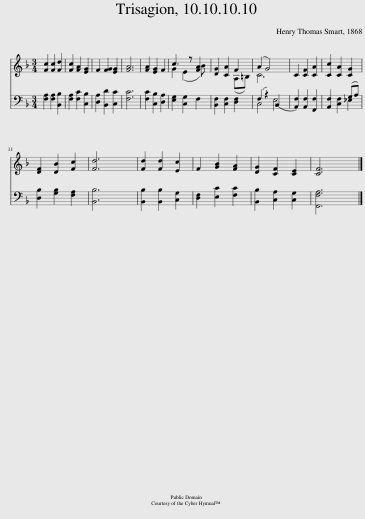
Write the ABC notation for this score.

X:1
%%score ( 1 2 ) ( 3 4 )
L:1/8
M:3/4
I:linebreak $
K:F
V:1 treble
V:2 treble
V:3 bass
V:4 bass
V:1
 [Fc]2 [Fc]2 [Fd]2 | [Fc]2 [FA]2 [EG]2 | F2 [FG]2 [EG]2 | [FA]6 | [FA]2 [EG]2 F2 | %5
 c3 z [FA]2 | [DG]2 [CA]2 F2 | (A2 G4) x2 | C2 [CF]2 [CA]2 | [Cc]2 [CA]2 [CG]2 |$ %10
 [DF]2 [DB]2 [Fc]2 | [Fd]6 | [Fd]2 [Fd]2 [Ec]2 | F2 [GB]2 [FA]2 | [DG]2 [CF]2 [CE]2 | %15
 [CF]6 |] %16
V:2
 x6 | x6 | x6 | x6 | x6 | %5
 G2 (E2 B) x | x4 (A,=B,) | C6 x2 | x6 | x6 |$ %10
 x6 | x6 | x6 | x6 | x6 | %15
 x6 |] %16
V:3
 [F,A,]2 [F,A,]2 [B,,B,]2 | [F,A,]2 [F,C]2 [C,B,]2 | [D,A,]2 [B,,D]2 [C,C]2 | [F,C]6 | [F,C]2 [C,B,]2 [D,A,]2 | %5
 [E,G,]2 [C,G,]2 F,2 | [B,,F,]2 [C,F,]2 [D,F,]2 | (F,2 z2) B,,2 x2 | [A,,F,]2 [A,,F,]2 [F,,F,]2 | [A,,F,]2 [C,F,]2 (G,A,) |$ %10
 [D,B,]2 [G,B,]2 [F,A,]2 | [B,,B,]6 | [B,,B,]2 [B,,B,]2 [C,G,]2 | [D,F,]2 [E,C]2 [F,C]2 | [B,,B,]2 [C,A,]2 [C,G,]2 | %15
 [F,,F,A,]6 |] %16
V:4
 x6 | x6 | x6 | x6 | x6 | %5
 x6 | x6 | C,4 E,4 | x6 | x4 _E,2 |$ %10
 x6 | x6 | x6 | x6 | x6 | %15
 x6 |] %16
